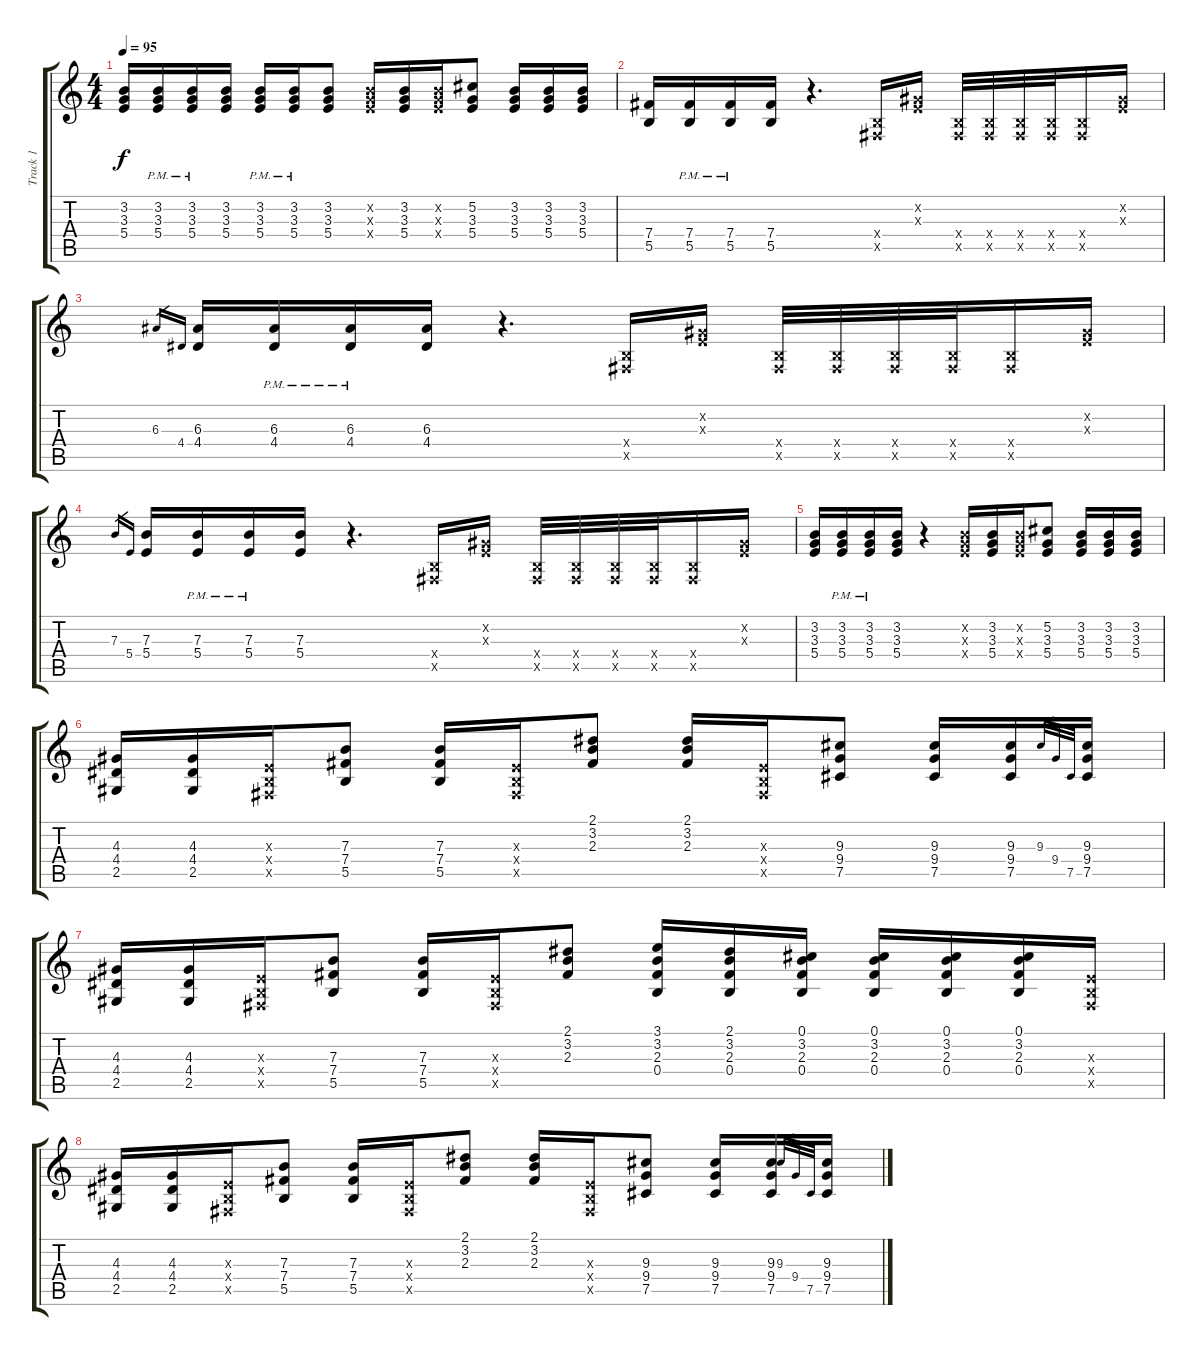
\track ("Track 1" "Track 1") {instrument acousticguitarsteel}
\staff {score tabs}
\tuning (Db4 Ab3 E3 B2 Gb2 Db2) {hide}
\ts (4 4)
\tempo 95
\clef g2
\ks c
(3.2 3.3 5.4).16{dy f} (3.2{pm} 3.3{pm} 5.4{pm}).16 (3.2{pm} 3.3{pm} 5.4{pm}).16 (3.2 3.3 5.4).16 (3.2{pm} 3.3{pm} 5.4{pm}).16 (3.2{pm} 3.3{pm} 5.4{pm}).16 (3.2 3.3 5.4).8 (3.2{x} 3.3{x} 5.4{x}).16 (3.2 3.3 5.4).16 (3.2{x} 3.3{x} 5.4{x}).16 (5.2 3.3 5.4).8 (3.2 3.3 5.4).16 (3.2 3.3 5.4).16 (3.2 3.3 5.4).16 |
(7.4 5.5).16 (7.4{pm} 5.5{pm}).16 (7.4{pm} 5.5{pm}).16 (7.4 5.5).16 r.4{d} (0.4{x} 0.5{x}).16 (0.2{x} 0.3{x}).16 (0.4{x} 0.5{x}).32 (0.4{x} 0.5{x}).32 (0.4{x} 0.5{x}).32 (0.4{x} 0.5{x}).32 (0.4{x} 0.5{x}).16 (0.2{x} 0.3{x}).16 |
6.3.16{gr} 4.4.16{gr} (6.3 4.4).16 (6.3{pm} 4.4{pm}).16 (6.3{pm} 4.4{pm}).16 (6.3 4.4).16 r.4{d} (0.4{x} 0.5{x}).16 (0.2{x} 0.3{x}).16 (0.4{x} 0.5{x}).32 (0.4{x} 0.5{x}).32 (0.4{x} 0.5{x}).32 (0.4{x} 0.5{x}).32 (0.4{x} 0.5{x}).16 (0.2{x} 0.3{x}).16 |
7.3.16{gr} 5.4.16{gr} (7.3 5.4).16 (7.3{pm} 5.4{pm}).16 (7.3{pm} 5.4{pm}).16 (7.3 5.4).16 r.4{d} (0.4{x} 0.5{x}).16 (0.2{x} 0.3{x}).16 (0.4{x} 0.5{x}).32 (0.4{x} 0.5{x}).32 (0.4{x} 0.5{x}).32 (0.4{x} 0.5{x}).32 (0.4{x} 0.5{x}).16 (0.2{x} 0.3{x}).16 |
(3.2 3.3 5.4).16 (3.2{pm} 3.3{pm} 5.4{pm}).16 (3.2{pm} 3.3{pm} 5.4{pm}).16 (3.2 3.3 5.4).16 r.4 (3.2{x} 3.3{x} 5.4{x}).16 (3.2 3.3 5.4).16 (3.2{x} 3.3{x} 5.4{x}).16 (5.2 3.3 5.4).8 (3.2 3.3 5.4).16 (3.2 3.3 5.4).16 (3.2 3.3 5.4).16 |
(4.3 4.4 2.5).16 (4.3 4.4 2.5).16 (0.3{x} 0.4{x} 0.5{x}).16 (7.3 7.4 5.5).8 (7.3 7.4 5.5).16 (0.3{x} 0.4{x} 0.5{x}).16 (2.1 3.2 2.3).8 (2.1 3.2 2.3).16 (0.3{x} 0.4{x} 0.5{x}).16 (9.3 9.4 7.5).8 (9.3 9.4 7.5).16 (9.3 9.4 7.5).16 9.3.32{gr} 9.4.32{gr} 7.5.32{gr} (9.3 9.4 7.5).16 |
(4.3 4.4 2.5).16 (4.3 4.4 2.5).16 (0.3{x} 0.4{x} 0.5{x}).16 (7.3 7.4 5.5).8 (7.3 7.4 5.5).16 (0.3{x} 0.4{x} 0.5{x}).16 (2.1 3.2 2.3).8 (3.1 3.2 2.3 0.4).16 (2.1 3.2 2.3 0.4).16 (0.1 3.2 2.3 0.4).16 (0.1 3.2 2.3 0.4).16 (0.1 3.2 2.3 0.4).16 (0.1 3.2 2.3 0.4).16 (0.3{x} 0.4{x} 0.5{x}).16 |
(4.3 4.4 2.5).16 (4.3 4.4 2.5).16 (0.3{x} 0.4{x} 0.5{x}).16 (7.3 7.4 5.5).8 (7.3 7.4 5.5).16 (0.3{x} 0.4{x} 0.5{x}).16 (2.1 3.2 2.3).8 (2.1 3.2 2.3).16 (0.3{x} 0.4{x} 0.5{x}).16 (9.3 9.4 7.5).8 (9.3 9.4 7.5).16 (9.3 9.4 7.5).16 9.3.32{gr} 9.4.32{gr} 7.5.32{gr} (9.3 9.4 7.5).16
